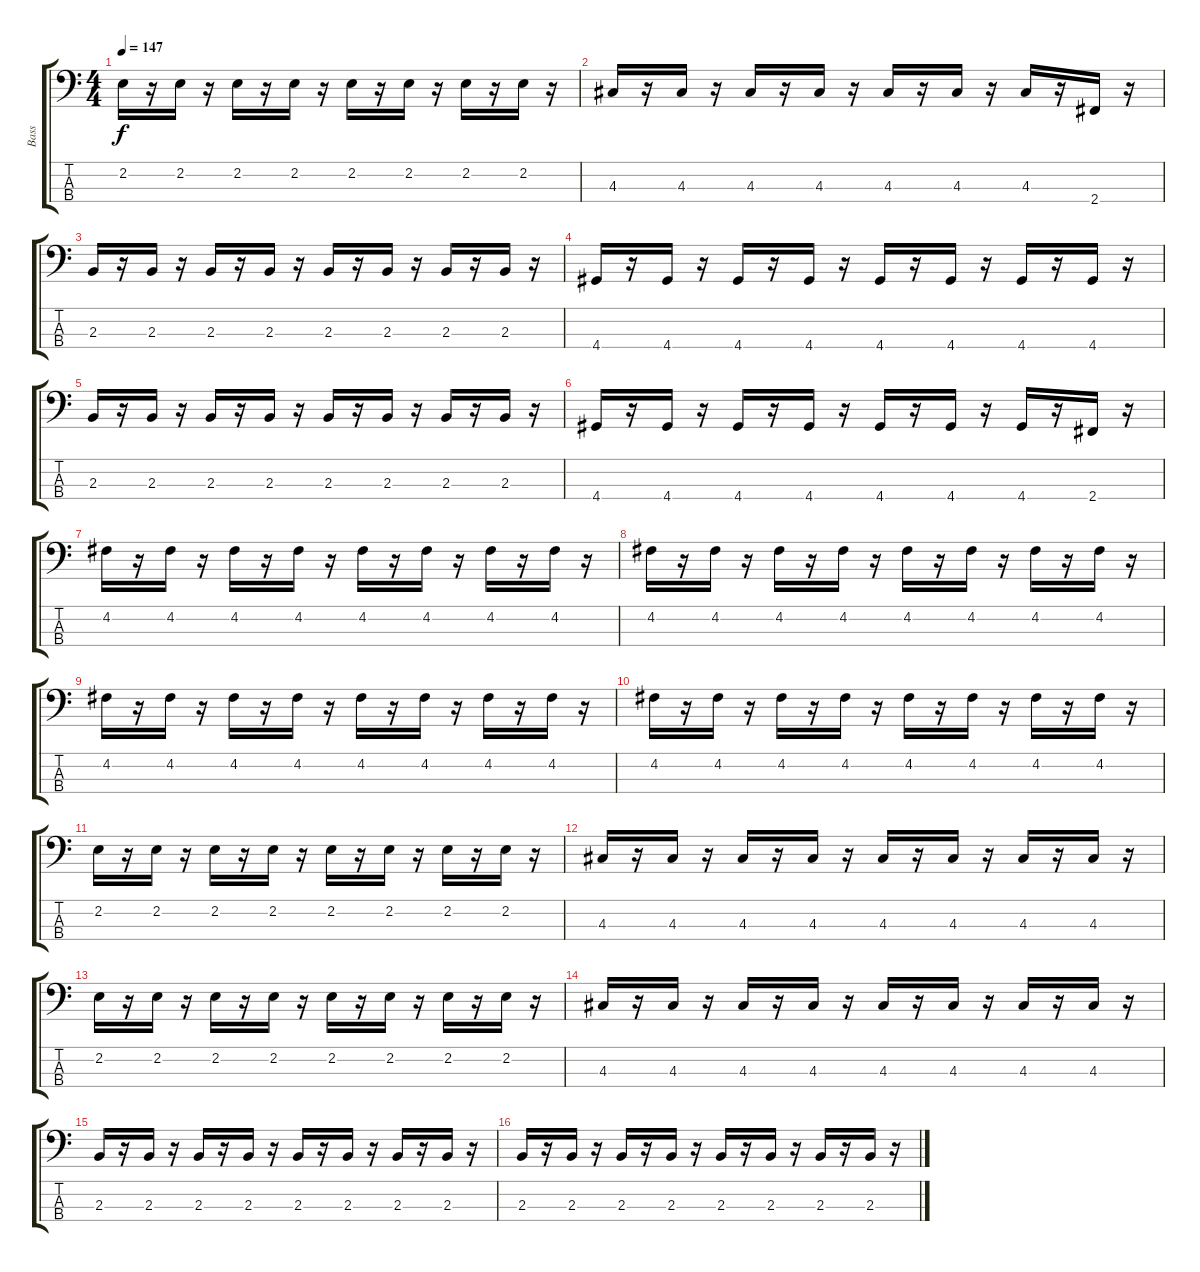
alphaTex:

\track ("Bass" "Bass") {instrument electricbasspick}
\staff {score tabs}
\tuning (G2 D2 A1 E1) {hide}
\ts (4 4)
\tempo 147
\clef f4
\ks c
2.2.16{dy f} r.16 2.2.16 r.16 2.2.16 r.16 2.2.16 r.16 2.2.16 r.16 2.2.16 r.16 2.2.16 r.16 2.2.16 r.16 |
4.3.16 r.16 4.3.16 r.16 4.3.16 r.16 4.3.16 r.16 4.3.16 r.16 4.3.16 r.16 4.3.16 r.16 2.4.16 r.16 |
2.3.16 r.16 2.3.16 r.16 2.3.16 r.16 2.3.16 r.16 2.3.16 r.16 2.3.16 r.16 2.3.16 r.16 2.3.16 r.16 |
4.4.16 r.16 4.4.16 r.16 4.4.16 r.16 4.4.16 r.16 4.4.16 r.16 4.4.16 r.16 4.4.16 r.16 4.4.16 r.16 |
2.3.16 r.16 2.3.16 r.16 2.3.16 r.16 2.3.16 r.16 2.3.16 r.16 2.3.16 r.16 2.3.16 r.16 2.3.16 r.16 |
4.4.16 r.16 4.4.16 r.16 4.4.16 r.16 4.4.16 r.16 4.4.16 r.16 4.4.16 r.16 4.4.16 r.16 2.4.16 r.16 |
4.2.16 r.16 4.2.16 r.16 4.2.16 r.16 4.2.16 r.16 4.2.16 r.16 4.2.16 r.16 4.2.16 r.16 4.2.16 r.16 |
4.2.16 r.16 4.2.16 r.16 4.2.16 r.16 4.2.16 r.16 4.2.16 r.16 4.2.16 r.16 4.2.16 r.16 4.2.16 r.16 |
4.2.16 r.16 4.2.16 r.16 4.2.16 r.16 4.2.16 r.16 4.2.16 r.16 4.2.16 r.16 4.2.16 r.16 4.2.16 r.16 |
4.2.16 r.16 4.2.16 r.16 4.2.16 r.16 4.2.16 r.16 4.2.16 r.16 4.2.16 r.16 4.2.16 r.16 4.2.16 r.16 |
2.2.16 r.16 2.2.16 r.16 2.2.16 r.16 2.2.16 r.16 2.2.16 r.16 2.2.16 r.16 2.2.16 r.16 2.2.16 r.16 |
4.3.16 r.16 4.3.16 r.16 4.3.16 r.16 4.3.16 r.16 4.3.16 r.16 4.3.16 r.16 4.3.16 r.16 4.3.16 r.16 |
2.2.16 r.16 2.2.16 r.16 2.2.16 r.16 2.2.16 r.16 2.2.16 r.16 2.2.16 r.16 2.2.16 r.16 2.2.16 r.16 |
4.3.16 r.16 4.3.16 r.16 4.3.16 r.16 4.3.16 r.16 4.3.16 r.16 4.3.16 r.16 4.3.16 r.16 4.3.16 r.16 |
2.3.16 r.16 2.3.16 r.16 2.3.16 r.16 2.3.16 r.16 2.3.16 r.16 2.3.16 r.16 2.3.16 r.16 2.3.16 r.16 |
2.3.16 r.16 2.3.16 r.16 2.3.16 r.16 2.3.16 r.16 2.3.16 r.16 2.3.16 r.16 2.3.16 r.16 2.3.16 r.16
